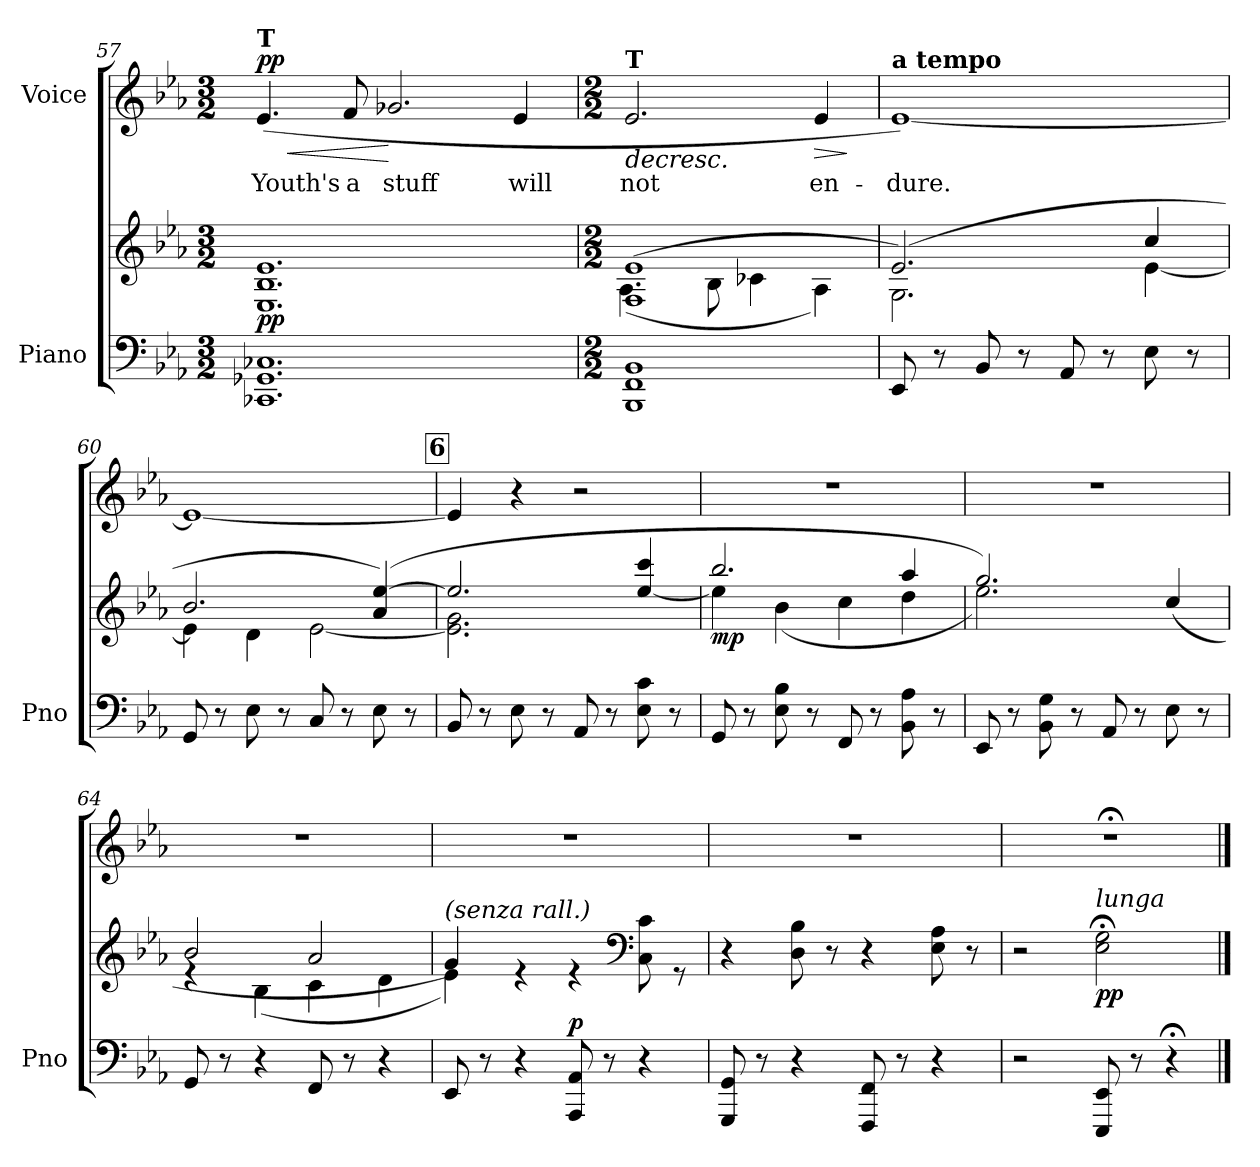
**kern	**kern	**dynam	**kern	**text	**dynam
*part2	*part2	*part2	*part1	*part1	*part1
*staff3	*staff2	*staff2/3	*staff1	*staff1	*staff1
*I"Piano	*	*	*I"Voice	*	*
*I'Pno	*	*	*	*	*
*clefF4	*clefG2	*	*clefG2	*	*
*k[b-e-a-]	*k[b-e-a-]	*	*k[b-e-a-]	*	*
*M3/2	*M3/2	*	*M3/2	*	*
=57	=57	=57	=57	=57	=57
!	!	!	!LO:TX:a:B:t=T	!	!
!	!	!LO:DY:a=2	!	!LO:LY:b	!LO:HP:b
!	!	!	!	!	!LO:DY:n=1:a
1.CC-X 1.GG-X 1.C-X	1.E- 1.B- 1.e-	pp	(4.e-/	Youth's	< pp
!	!	!	!	!LO:LY:b	!
.	.	.	8f/	a	.
!	!	!	!	!LO:LY:b	!
.	.	.	2.g-X/	stuff	[
!	!	!	!	!LO:LY:b	!
.	.	.	4e-/	will	.
=58	=58	=58	=58	=58	=58
*M2/2	*M2/2	*	*M2/2	*	*
*	*^	*	*	*	*
!	!	!	!	!LO:TX:a:B:t=T	!	!
!	!	!	!	!	!LO:LY:b	!LO:HP:b
1BBB- 1FF 1BB-	(1F 1e-	(4.A-\	.	2.e-/	not	>
.	.	8B-\	.	.	.	.
.	.	4c-X\	.	.	.	.
!	!	!	!	!	!LO:LY:b	!LO:HP:b
.	.	4A-\)	.	4e-/	en-	>
*	*v	*v	*	*	*	*
.	.	.	.	.	] ]
=59	=59	=59	=59	=59	=59
*	*^	*	*	*	*
!	!	!	!	!LO:TX:a:B:t=a tempo	!	!
!	!	!	!	!	!LO:LY:b	!
8EE-/	(2.e-/)	2.G\	.	[1e-)	-dure.	.
8r	.	.	.	.	.	.
8BB-/	.	.	.	.	.	.
8r	.	.	.	.	.	.
8AA-/	.	.	.	.	.	.
8r	.	.	.	.	.	.
8E-\	4cc/	[4e-\	.	.	.	.
8r	.	.	.	.	.	.
!!LO:LB:g=z
=60	=60	=60	=60	=60	=60	=60
8GG/	2.b-/	4e-\]	.	1e-_	.	.
8r	.	.	.	.	.	.
8E-\	.	4d\	.	.	.	.
8r	.	.	.	.	.	.
8C/	.	[2e-\	.	.	.	.
8r	.	.	.	.	.	.
8E-\	(4a-/ [4ee-/)	.	.	.	.	.
8r	.	.	.	.	.	.
!!LO:REH:place=s1:a:B:fs=14:t=6
=61	=61	=61	=61	=61	=61	=61
8BB-/	2.ee-/]	2.e-\] 2.g\	.	4e-/]	.	.
8r	.	.	.	.	.	.
8E-\	.	.	.	4r	.	.
8r	.	.	.	.	.	.
8AA-/	.	.	.	2r	.	.
8r	.	.	.	.	.	.
8E-\ 8c\	[4ee-/ 4ccc/	4ryy	.	.	.	.
8r	.	.	.	.	.	.
=62	=62	=62	=62	=62	=62	=62
!	!	!	!LO:DY:b	!	!	!
8GG/	2.bb-/	4ee-\]	mp	1r	.	.
8r	.	.	.	.	.	.
8E-\ 8B-\	.	(4b-\	.	.	.	.
8r	.	.	.	.	.	.
8FF/	.	4cc\	.	.	.	.
8r	.	.	.	.	.	.
8BB-\ 8A-\	4aa-/	4dd\	.	.	.	.
8r	.	.	.	.	.	.
=63	=63	=63	=63	=63	=63	=63
8EE-/	2.gg/)	2.ee-\)	.	1r	.	.
8r	.	.	.	.	.	.
8BB-\ 8G\	.	.	.	.	.	.
8r	.	.	.	.	.	.
8AA-/	.	.	.	.	.	.
8r	.	.	.	.	.	.
8E-\	(4cc/	4ryy	.	.	.	.
8r	.	.	.	.	.	.
!!LO:LB:g=z
=64	=64	=64	=64	=64	=64	=64
8GG/	2b-/	4re	.	1r	.	.
8r	.	.	.	.	.	.
4r	.	(4B-\	.	.	.	.
8FF/	2a-/	4c\	.	.	.	.
8r	.	.	.	.	.	.
4r	.	4d\	.	.	.	.
=65	=65	=65	=65	=65	=65	=65
!	!LO:TX:a:i:t=(senza rall.)	!	!	!	!	!
8EE-/	4g/)	4e-\)	.	1r	.	.
8r	.	.	.	.	.	.
4r	4re	2.ryy	.	.	.	.
!	!	!	!LO:DY:a=2	!	!	!
8AAA-/ 8AA-/	4re	.	p	.	.	.
8r	.	.	.	.	.	.
*	*clefF4	*	*	*	*	*
4r	8C\ 8c\	.	.	.	.	.
.	8rGG	.	.	.	.	.
*	*v	*v	*	*	*	*
=66	=66	=66	=66	=66	=66
8GGG/ 8GG/	4r	.	1r	.	.
8r	.	.	.	.	.
4r	8D\ 8B-\	.	.	.	.
.	8r	.	.	.	.
8FFF/ 8FF/	4r	.	.	.	.
8r	.	.	.	.	.
4r	8E-\ 8A-\	.	.	.	.
.	8r	.	.	.	.
=67	=67	=67	=67	=67	=67
2r	2r	.	1r;<	.	.
!	!LO:TX:a:i:t=lunga	!	!	!	!
!	!	!LO:DY:b	!	!	!
8EEE-/ 8EE-/	2E-\;< 2G\;<	pp	.	.	.
8r	.	.	.	.	.
4r;<	.	.	.	.	.
==	==	==	==	==	==
*-	*-	*-	*-	*-	*-
